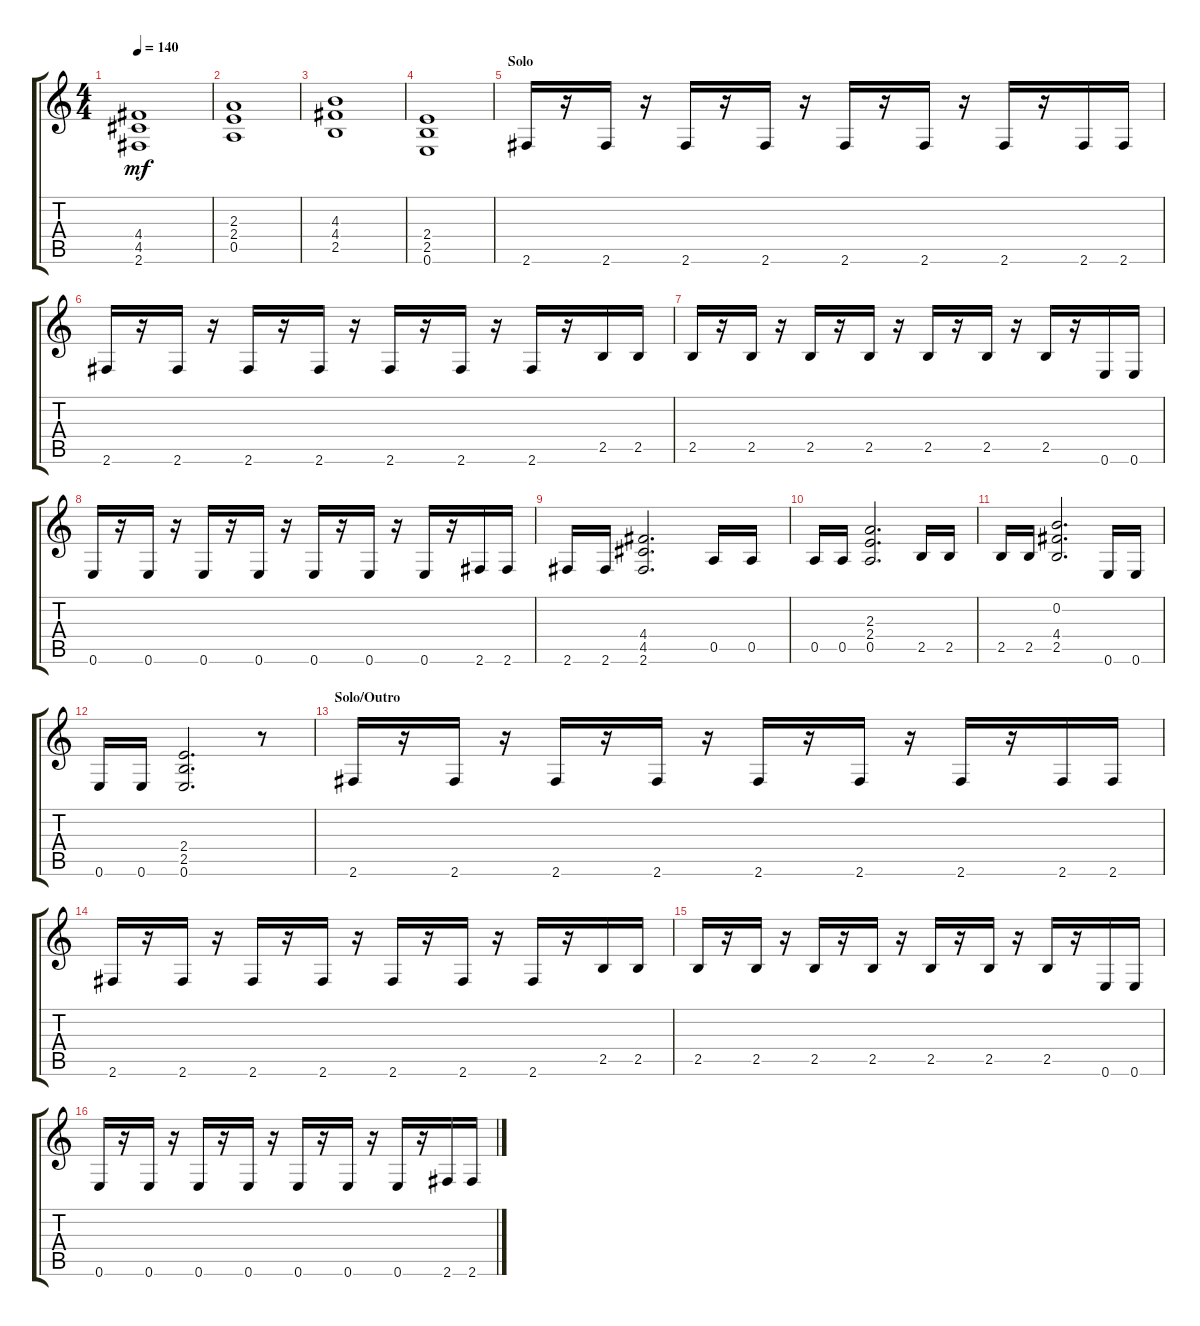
\track "" {instrument distortionguitar}
\staff {score tabs}
\tuning (E4 B3 G3 D3 A2 E2) {hide}
\ts (4 4)
\tempo 140
\clef g2
\ks c
(4.4 4.5 2.6).1{dy mf volume 13} |
(2.3 2.4 0.5).1 |
(4.3 4.4 2.5).1 |
(2.4 2.5 0.6).1 |
\section ("" "Solo")
2.6.16 r.16 2.6.16 r.16 2.6.16 r.16 2.6.16 r.16 2.6.16 r.16 2.6.16 r.16 2.6.16 r.16 2.6.16 2.6.16 |
2.6.16 r.16 2.6.16 r.16 2.6.16 r.16 2.6.16 r.16 2.6.16 r.16 2.6.16 r.16 2.6.16 r.16 2.5.16 2.5.16 |
2.5.16 r.16 2.5.16 r.16 2.5.16 r.16 2.5.16 r.16 2.5.16 r.16 2.5.16 r.16 2.5.16 r.16 0.6.16 0.6.16 |
0.6.16 r.16 0.6.16 r.16 0.6.16 r.16 0.6.16 r.16 0.6.16 r.16 0.6.16 r.16 0.6.16 r.16 2.6.16 2.6.16 |
2.6.16 2.6.16 (4.4 4.5 2.6).2{d} 0.5.16 0.5.16 |
0.5.16 0.5.16 (2.3 2.4 0.5).2{d} 2.5.16 2.5.16 |
2.5.16 2.5.16 (0.2 4.4 2.5).2{d} 0.6.16 0.6.16 |
0.6.16 0.6.16 (2.4 2.5 0.6).2{d} r.8 |
\section ("" "Solo/Outro")
2.6.16 r.16 2.6.16 r.16 2.6.16 r.16 2.6.16 r.16 2.6.16 r.16 2.6.16 r.16 2.6.16 r.16 2.6.16 2.6.16 |
2.6.16 r.16 2.6.16 r.16 2.6.16 r.16 2.6.16 r.16 2.6.16 r.16 2.6.16 r.16 2.6.16 r.16 2.5.16 2.5.16 |
2.5.16 r.16 2.5.16 r.16 2.5.16 r.16 2.5.16 r.16 2.5.16 r.16 2.5.16 r.16 2.5.16 r.16 0.6.16 0.6.16 |
0.6.16 r.16 0.6.16 r.16 0.6.16 r.16 0.6.16 r.16 0.6.16 r.16 0.6.16 r.16 0.6.16 r.16 2.6.16 2.6.16
